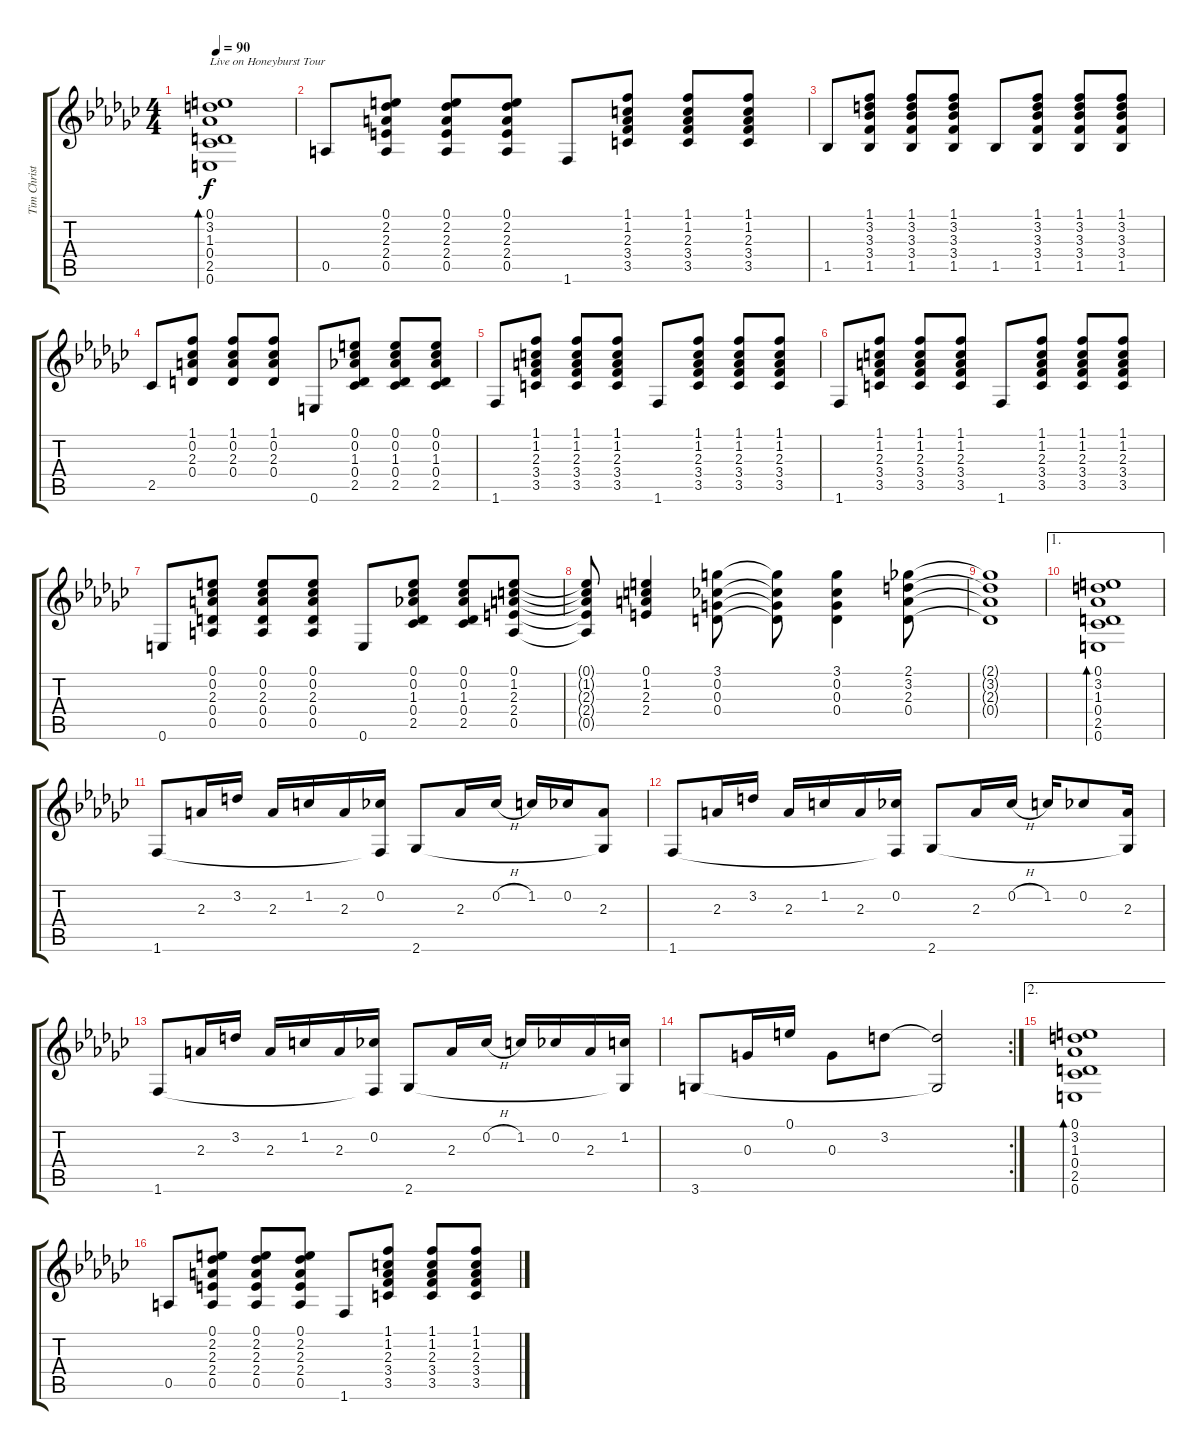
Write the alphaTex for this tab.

\track ("Tim Christensen (Guitar Acostic)" "Tim Christ") {instrument acousticguitarsteel}
\staff {score tabs}
\tuning (E4 B3 G3 D3 A2 E2) {hide}
\ts (4 4)
\tempo 90
\clef g2
\ks gb
(0.1 3.2 1.3 0.4 2.5 0.6).1{bd 60 txt "Live on Honeyburst Tour" dy f} |
0.5.8 (0.1 2.2 2.3 2.4 0.5).8 (0.1 2.2 2.3 2.4 0.5).8 (0.1 2.2 2.3 2.4 0.5).8 1.6.8 (1.1 1.2 2.3 3.4 3.5).8 (1.1 1.2 2.3 3.4 3.5).8 (1.1 1.2 2.3 3.4 3.5).8 |
1.5.8 (1.1 3.2 3.3 3.4 1.5).8 (1.1 3.2 3.3 3.4 1.5).8 (1.1 3.2 3.3 3.4 1.5).8 1.5.8 (1.1 3.2 3.3 3.4 1.5).8 (1.1 3.2 3.3 3.4 1.5).8 (1.1 3.2 3.3 3.4 1.5).8 |
2.5.8 (1.1 0.2 2.3 0.4).8 (1.1 0.2 2.3 0.4).8 (1.1 0.2 2.3 0.4).8 0.6.8 (0.1 0.2 1.3 0.4 2.5).8 (0.1 0.2 1.3 0.4 2.5).8 (0.1 0.2 1.3 0.4 2.5).8 |
1.6.8 (1.1 1.2 2.3 3.4 3.5).8 (1.1 1.2 2.3 3.4 3.5).8 (1.1 1.2 2.3 3.4 3.5).8 1.6.8 (1.1 1.2 2.3 3.4 3.5).8 (1.1 1.2 2.3 3.4 3.5).8 (1.1 1.2 2.3 3.4 3.5).8 |
1.6.8 (1.1 1.2 2.3 3.4 3.5).8 (1.1 1.2 2.3 3.4 3.5).8 (1.1 1.2 2.3 3.4 3.5).8 1.6.8 (1.1 1.2 2.3 3.4 3.5).8 (1.1 1.2 2.3 3.4 3.5).8 (1.1 1.2 2.3 3.4 3.5).8 |
0.6.8 (0.1 0.2 2.3 0.4 0.5).8 (0.1 0.2 2.3 0.4 0.5).8 (0.1 0.2 2.3 0.4 0.5).8 0.6.8 (0.1 0.2 1.3 0.4 2.5).8 (0.1 0.2 1.3 0.4 2.5).8 (0.1 1.2 2.3 2.4 0.5).8 |
(0.1{t} 1.2{t} 2.3{t} 2.4{t} 0.5{t}).8 (0.1 1.2 2.3 2.4).4 (3.1 0.2 0.3 0.4).8 (3.1{t} 0.2{t} 0.3{t} 0.4{t}).8 (3.1 0.2 0.3 0.4).4 (2.1 3.2 2.3 0.4).8 |
(2.1{t} 3.2{t} 2.3{t} 0.4{t}).1 |
\ae 1
(0.1 3.2 1.3 0.4 2.5 0.6).1{bd 240} |
1.6.8{volume 10} 2.3.16 3.2.16 2.3.16 1.2.16 2.3.16 (0.2 1.6{t}).16 2.6.8 2.3.16 0.2{h}.16 1.2.16 0.2.16 (2.3 2.6{t}).8 |
1.6.8 2.3.16 3.2.16 2.3.16 1.2.16 2.3.16 (0.2 1.6{t}).16 2.6.8 2.3.16 0.2{h}.16 1.2.16 0.2.8 (2.3 2.6{t}).16 |
1.6.8 2.3.16 3.2.16 2.3.16 1.2.16 2.3.16 (0.2 1.6{t}).16 2.6.8 2.3.16 0.2{h}.16 1.2.16 0.2.16 2.3.16 (1.2 2.6{t}).16 |
\rc 2
3.6.8 0.3.16 0.1.16 0.3.8 3.2.8 (3.2{t} 3.6{t}).2 |
\ae 2
(0.1 3.2 1.3 0.4 2.5 0.6).1{bd 60} |
0.5.8 (0.1 2.2 2.3 2.4 0.5).8 (0.1 2.2 2.3 2.4 0.5).8 (0.1 2.2 2.3 2.4 0.5).8 1.6.8 (1.1 1.2 2.3 3.4 3.5).8 (1.1 1.2 2.3 3.4 3.5).8 (1.1 1.2 2.3 3.4 3.5).8
